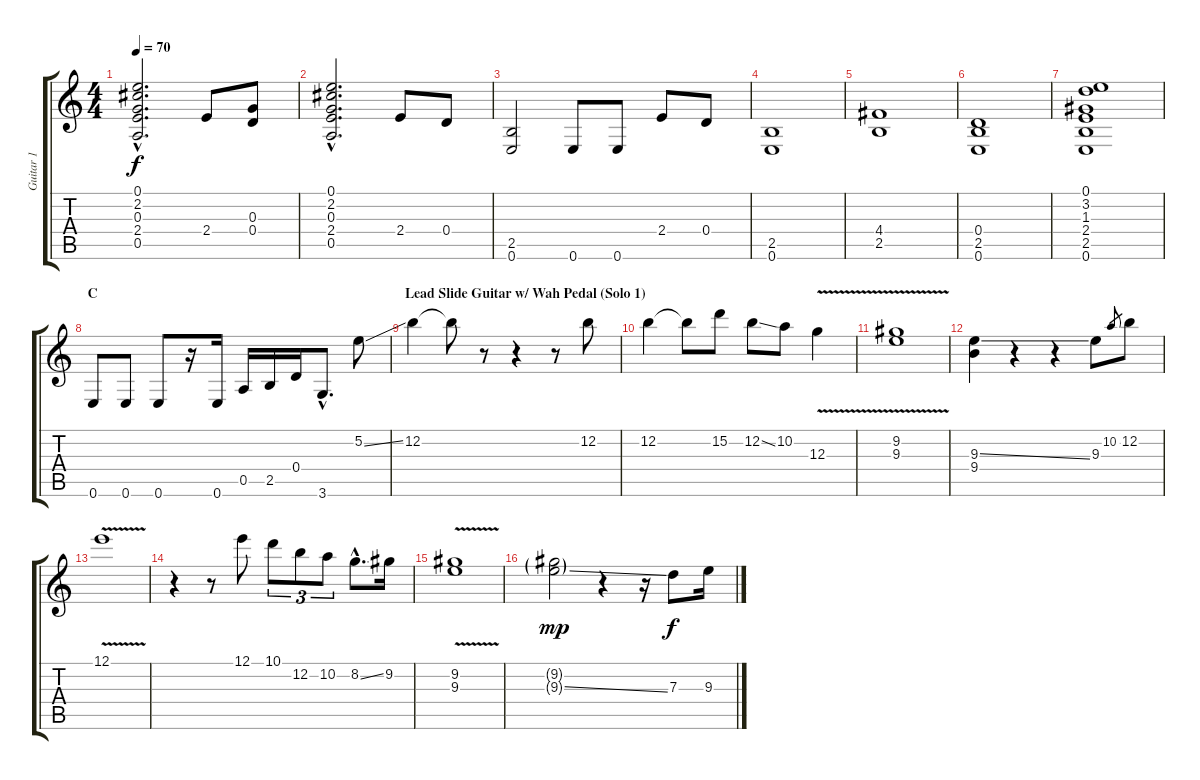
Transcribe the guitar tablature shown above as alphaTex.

\track ("Guitar 1" "Guitar 1") {instrument electricguitarclean}
\staff {score tabs}
\tuning (E4 B3 G3 D3 A2 E2) {hide}
\ts (4 4)
\tempo 70
\clef g2
\ks c
(0.1{hac} 2.2{hac} 0.3{hac} 2.4{hac} 0.5{hac}).2{d dy f} 2.4.8 (0.3 0.4).8 |
(0.1{hac} 2.2{hac} 0.3{hac} 2.4{hac} 0.5{hac}).2{d} 2.4.8 0.4.8 |
(2.5 0.6).2 0.6.8 0.6.8 2.4.8 0.4.8 |
(2.5 0.6).1 |
(4.4 2.5).1 |
(0.4 2.5 0.6).1 |
(0.1 3.2 1.3 2.4 2.5 0.6).1 |
\section ("" "C")
0.6.8 0.6.8 0.6.8 r.16 0.6.16 0.5.16 2.5.16 0.4.16 3.6{hac}.8{d} 5.2{ss}.8 |
\section ("" "Lead Slide Guitar w/ Wah Pedal (Solo 1)")
12.2.4 12.2{t}.8 r.8 r.4 r.8 12.2.8 |
12.2.4 12.2{t}.8 15.2.8 12.2{ss}.8 10.2.8 12.3{v}.4 |
(9.2{v} 9.3{v}).1 |
(9.3{ss} 9.4).4 r.4 r.4 9.3.8 10.2.8{gr} 12.2.8 |
12.1{v}.1 |
r.4 r.8 12.1.8 10.1.8{tu (3 2)} 12.2.8{tu (3 2)} 10.2.8{tu (3 2)} 8.2{ss hac}.8{d} 9.2.16 |
(9.2{v} 9.3{v}).1 |
(9.2{ss g} 9.3{ss g}).2{dy mp} r.4 r.16 7.3.8{dy f} 9.3.16
